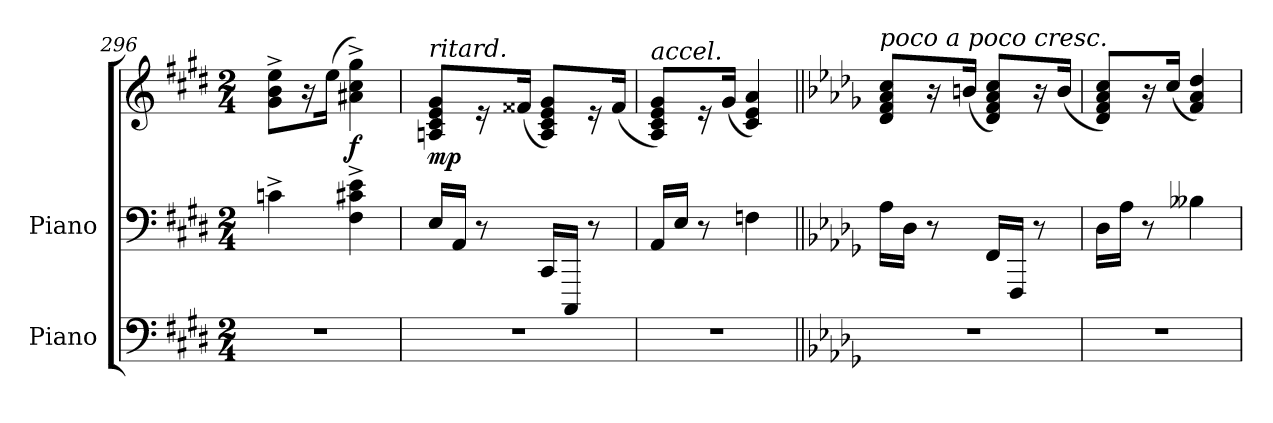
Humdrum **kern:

**kern	**kern	**kern	**dynam
*part2	*part1	*part1	*part1
*staff3	*staff2	*staff1	*staff1/2
*I"Piano	*I"Piano	*	*
*I'Pno	*I'Pno	*	*
*clefF4	*clefF4	*clefG2	*
*k[f#c#g#d#]	*k[f#c#g#d#]	*k[f#c#g#d#]	*
*M2/4	*M2/4	*M2/4	*
=296	=296	=296	=296
2r	4cn^\	8g#\^ 8b\^ 8ee\^L	.
.	.	16r	.
.	.	(16ee\Jk	.
!	!	!	!LO:DY:b
.	4F#\^ 4c#X\^ 4e\^	4a#X\^ 4cc#\^ 4gg#\^)	f
=297	=297	=297	=297
!	!	!LO:TX:a:i:t=ritard.	!
!	!	!	!LO:DY:b
2r	16E/LL	8An/ 8c#/ 8e/ 8g#/L	mp
.	16AA/JJ	.	.
.	8r	16r	.
.	.	(16f##X/Jk	.
.	16CC#/LL	8A/ 8c#/ 8e/ 8g#/L)	.
.	16CCC#/JJ	.	.
.	8r	16r	.
.	.	(16f##/Jk	.
=298	=298	=298	=298
!	!	!LO:TX:a:i:t=accel.	!
2r	16AA/LL	8A/ 8c#/ 8e/ 8g#/L)	.
.	16E/JJ	.	.
.	8r	16r	.
.	.	(16g#/Jk	.
.	4Fn\	4c#/ 4e/ 4a/)	.
!!LO:PB:g=z
=299||	=299||	=299||	=299||
*k[b-e-a-d-g-]	*k[b-e-a-d-g-]	*k[b-e-a-d-g-]	*
!	!	!LO:TX:a:i:t=poco a poco cresc.	!
2r	16A-\LL	8d-/ 8f/ 8a-/ 8cc/L	.
.	16D-\JJ	.	.
.	8r	16r	.
.	.	(16bn/Jk	.
.	16FF/LL	8d-/ 8f/ 8a-/ 8cc/L)	.
.	16FFF/JJ	.	.
.	8r	16r	.
.	.	(16b/Jk	.
=300	=300	=300	=300
2r	16D-\LL	8d-/ 8f/ 8a-/ 8cc/L)	.
.	16A-\JJ	.	.
.	8r	16r	.
.	.	(16cc/Jk	.
.	4B--X\	4f/ 4a-/ 4dd-/)	.
=	=	=	=
*-	*-	*-	*-
